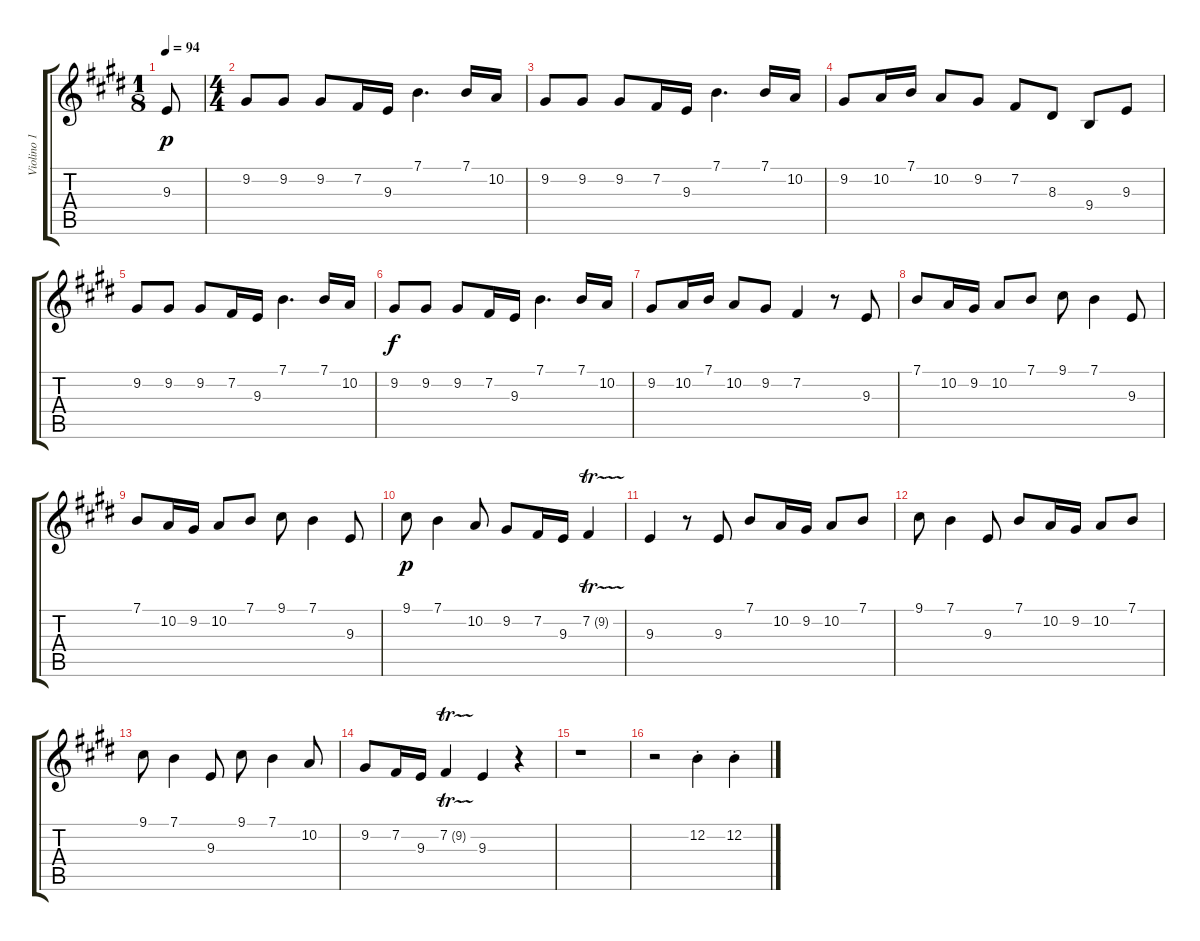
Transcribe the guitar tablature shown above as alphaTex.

\track ("Violino 1" "Violino 1") {instrument violin}
\staff {score tabs}
\tuning (E4 B3 G3 D3 A2 E2) {hide}
\ts (1 8)
\tempo 94
\clef g2
\ks e
9.3.8{dy p instrument violin} |
\ts (4 4)
\ks c#minor
9.2.8 9.2.8 9.2.8 7.2.16 9.3.16 7.1.4{d} 7.1.16 10.2.16 |
9.2.8 9.2.8 9.2.8 7.2.16 9.3.16 7.1.4{d} 7.1.16 10.2.16 |
9.2.8 10.2.16 7.1.16 10.2.8 9.2.8 7.2.8 8.3.8 9.4.8 9.3.8 |
9.2.8 9.2.8 9.2.8 7.2.16 9.3.16 7.1.4{d} 7.1.16 10.2.16 |
\ks e
9.2.8{dy f} 9.2.8 9.2.8 7.2.16 9.3.16 7.1.4{d} 7.1.16 10.2.16 |
\ks c#minor
9.2.8 10.2.16 7.1.16 10.2.8 9.2.8 7.2.4 r.8 9.3.8 |
7.1.8 10.2.16 9.2.16 10.2.8 7.1.8 9.1.8 7.1.4 9.3.8 |
7.1.8 10.2.16 9.2.16 10.2.8 7.1.8 9.1.8 7.1.4 9.3.8 |
\ks e
9.1.8{dy p} 7.1.4 10.2.8 9.2.8 7.2.16 9.3.16 7.2{tr (9 32)}.4 |
\ks c#minor
9.3.4 r.8 9.3.8 7.1.8 10.2.16 9.2.16 10.2.8 7.1.8 |
9.1.8 7.1.4 9.3.8 7.1.8 10.2.16 9.2.16 10.2.8 7.1.8 |
9.1.8 7.1.4 9.3.8 9.1.8 7.1.4 10.2.8 |
\ks e
9.2.8 7.2.16 9.3.16 7.2{tr (9 32)}.4 9.3.4 r.4 |
\ks c#minor
r.1 |
r.2 12.2{st}.4 12.2{st}.4
